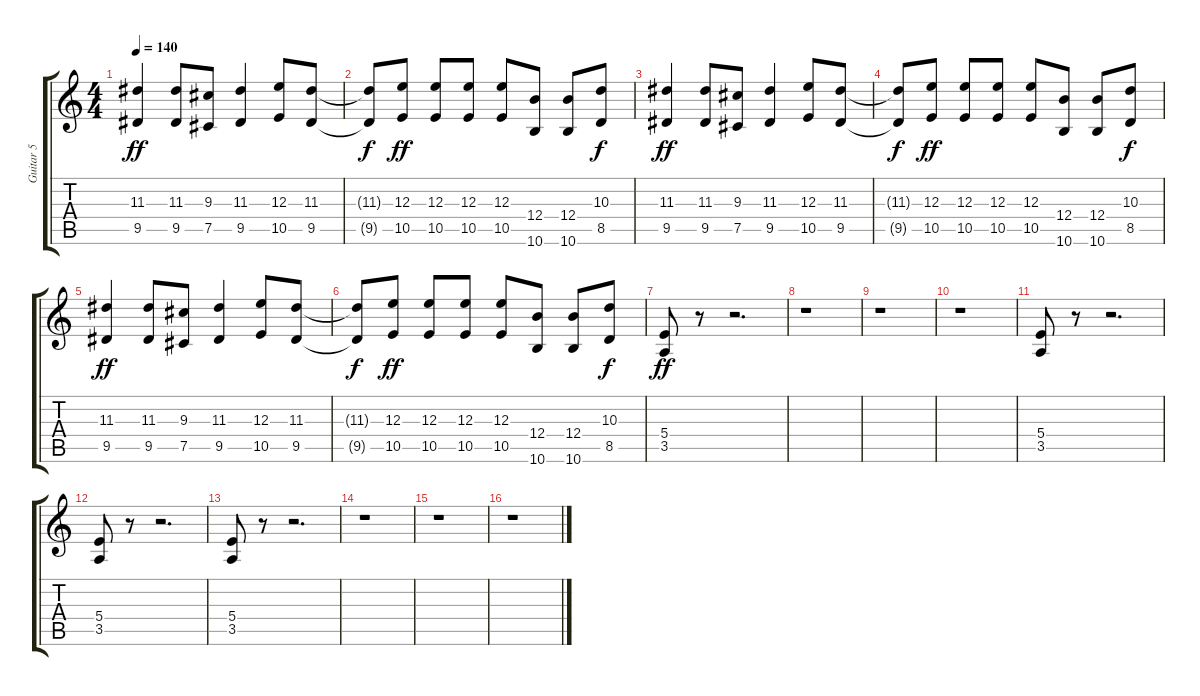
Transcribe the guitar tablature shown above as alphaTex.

\track ("Guitar 5" "Guitar 5") {instrument distortionguitar}
\staff {score tabs}
\tuning (Db4 Ab3 E3 B2 Gb2 Db2) {hide}
\ts (4 4)
\tempo 140
\clef g2
\ks c
(11.3 9.5).4{dy ff} (11.3 9.5).8 (9.3 7.5).8 (11.3 9.5).4 (12.3 10.5).8 (11.3 9.5).8 |
(11.3{t} 9.5{t}).8{dy f} (12.3 10.5).8{dy ff} (12.3 10.5).8 (12.3 10.5).8 (12.3 10.5).8 (12.4 10.6).8 (12.4 10.6).8 (10.3 8.5).8{dy f} |
(11.3 9.5).4{dy ff} (11.3 9.5).8 (9.3 7.5).8 (11.3 9.5).4 (12.3 10.5).8 (11.3 9.5).8 |
(11.3{t} 9.5{t}).8{dy f} (12.3 10.5).8{dy ff} (12.3 10.5).8 (12.3 10.5).8 (12.3 10.5).8 (12.4 10.6).8 (12.4 10.6).8 (10.3 8.5).8{dy f} |
(11.3 9.5).4{dy ff} (11.3 9.5).8 (9.3 7.5).8 (11.3 9.5).4 (12.3 10.5).8 (11.3 9.5).8 |
(11.3{t} 9.5{t}).8{dy f} (12.3 10.5).8{dy ff} (12.3 10.5).8 (12.3 10.5).8 (12.3 10.5).8 (12.4 10.6).8 (12.4 10.6).8 (10.3 8.5).8{dy f} |
(5.4 3.5).8{dy ff} r.8 r.2{d} |
r.1 |
r.1 |
r.1 |
(5.4 3.5).8 r.8 r.2{d} |
(5.4 3.5).8 r.8 r.2{d} |
(5.4 3.5).8 r.8 r.2{d} |
r.1 |
r.1 |
r.1
